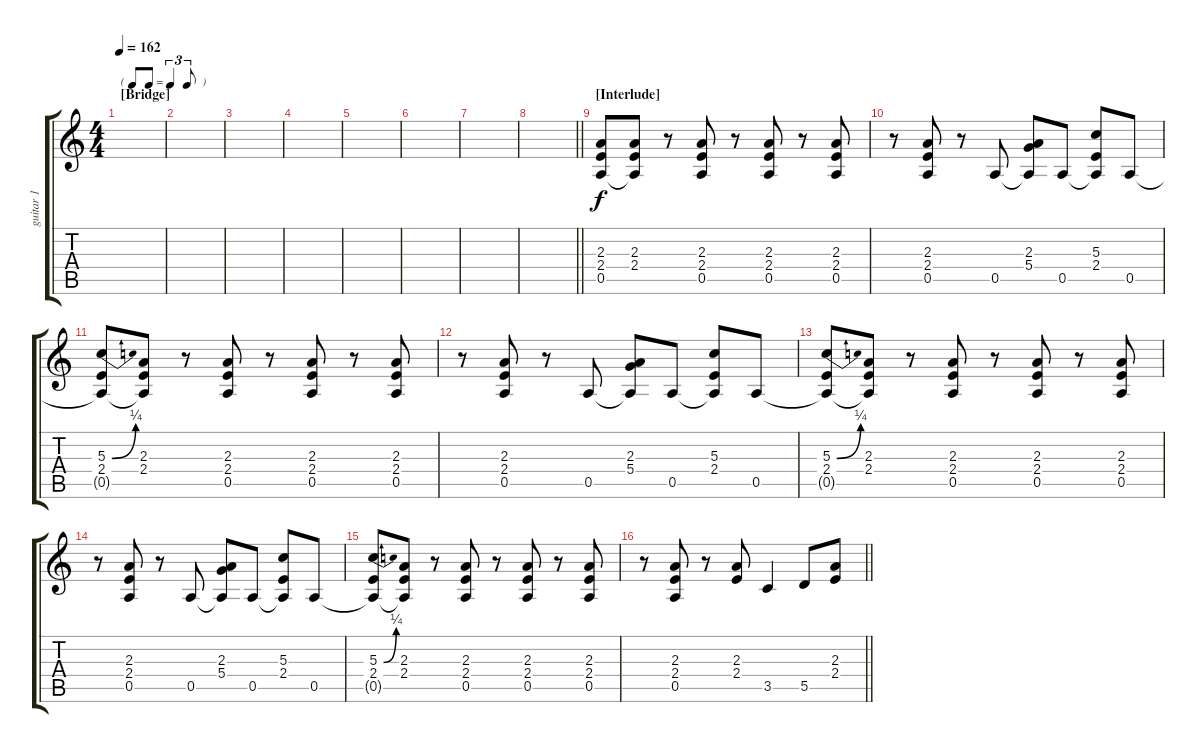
\track ("guitar 1" "guitar 1") {instrument electricguitarjazz}
\staff {score tabs}
\tuning (E4 B3 G3 D3 A2 E2) {hide}
\ts (4 4)
\tf triplet8th
\section ("" "[Bridge]")
\tempo 162
\clef g2
\ks c
|
|
|
|
|
|
|
\barLineRight lightlight
|
\section ("" "[Interlude]")
(2.3 2.4 0.5).8 (2.3 2.4 0.5{t}).8 r.8 (2.3 2.4 0.5).8 r.8 (2.3 2.4 0.5).8 r.8 (2.3 2.4 0.5).8 |
r.8 (2.3 2.4 0.5).8 r.8 0.5.8 (2.3 5.4 0.5{t}).8 0.5.8 (5.3 2.4 0.5{t}).8 0.5.8 |
(5.3{be (bend 0 0 60 1)} 2.4 0.5{t}).8 (2.3 2.4 0.5{t}).8 r.8 (2.3 2.4 0.5).8 r.8 (2.3 2.4 0.5).8 r.8 (2.3 2.4 0.5).8 |
r.8 (2.3 2.4 0.5).8 r.8 0.5.8 (2.3 5.4 0.5{t}).8 0.5.8 (5.3 2.4 0.5{t}).8 0.5.8 |
(5.3{be (bend 0 0 60 1)} 2.4 0.5{t}).8 (2.3 2.4 0.5{t}).8 r.8 (2.3 2.4 0.5).8 r.8 (2.3 2.4 0.5).8 r.8 (2.3 2.4 0.5).8 |
r.8 (2.3 2.4 0.5).8 r.8 0.5.8 (2.3 5.4 0.5{t}).8 0.5.8 (5.3 2.4 0.5{t}).8 0.5.8 |
(5.3{be (bend 0 0 60 1)} 2.4 0.5{t}).8 (2.3 2.4 0.5{t}).8 r.8 (2.3 2.4 0.5).8 r.8 (2.3 2.4 0.5).8 r.8 (2.3 2.4 0.5).8 |
\barLineRight lightlight
r.8 (2.3 2.4 0.5).8 r.8 (2.3 2.4).8 3.5.4 5.5.8 (2.3 2.4).8
